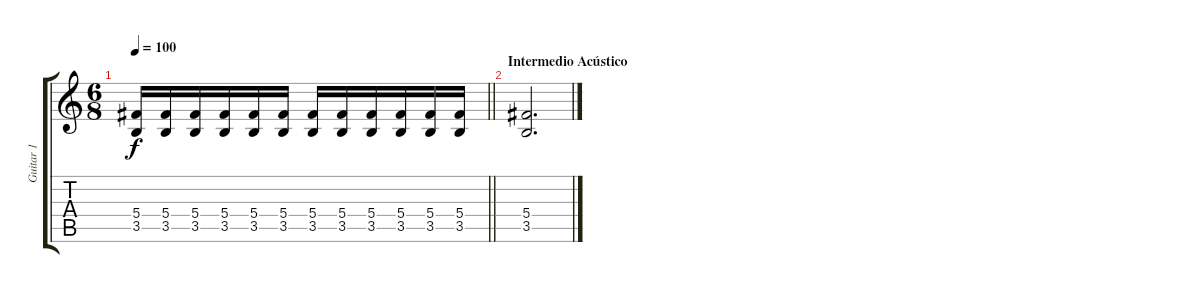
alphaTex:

\track ("Guitar 1" "Guitar 1") {instrument distortionguitar}
\staff {score tabs}
\tuning (Eb4 Bb3 Gb3 Db3 Ab2 Eb2) {hide}
\ts (6 8)
\tempo 100
\clef g2
\barLineRight lightlight
\ks c
(5.4 3.5).16{dy f} (5.4 3.5).16 (5.4 3.5).16 (5.4 3.5).16 (5.4 3.5).16 (5.4 3.5).16 (5.4 3.5).16 (5.4 3.5).16 (5.4 3.5).16 (5.4 3.5).16 (5.4 3.5).16 (5.4 3.5).16 |
\section ("" "Intermedio Acústico")
(5.4 3.5).2{d}
